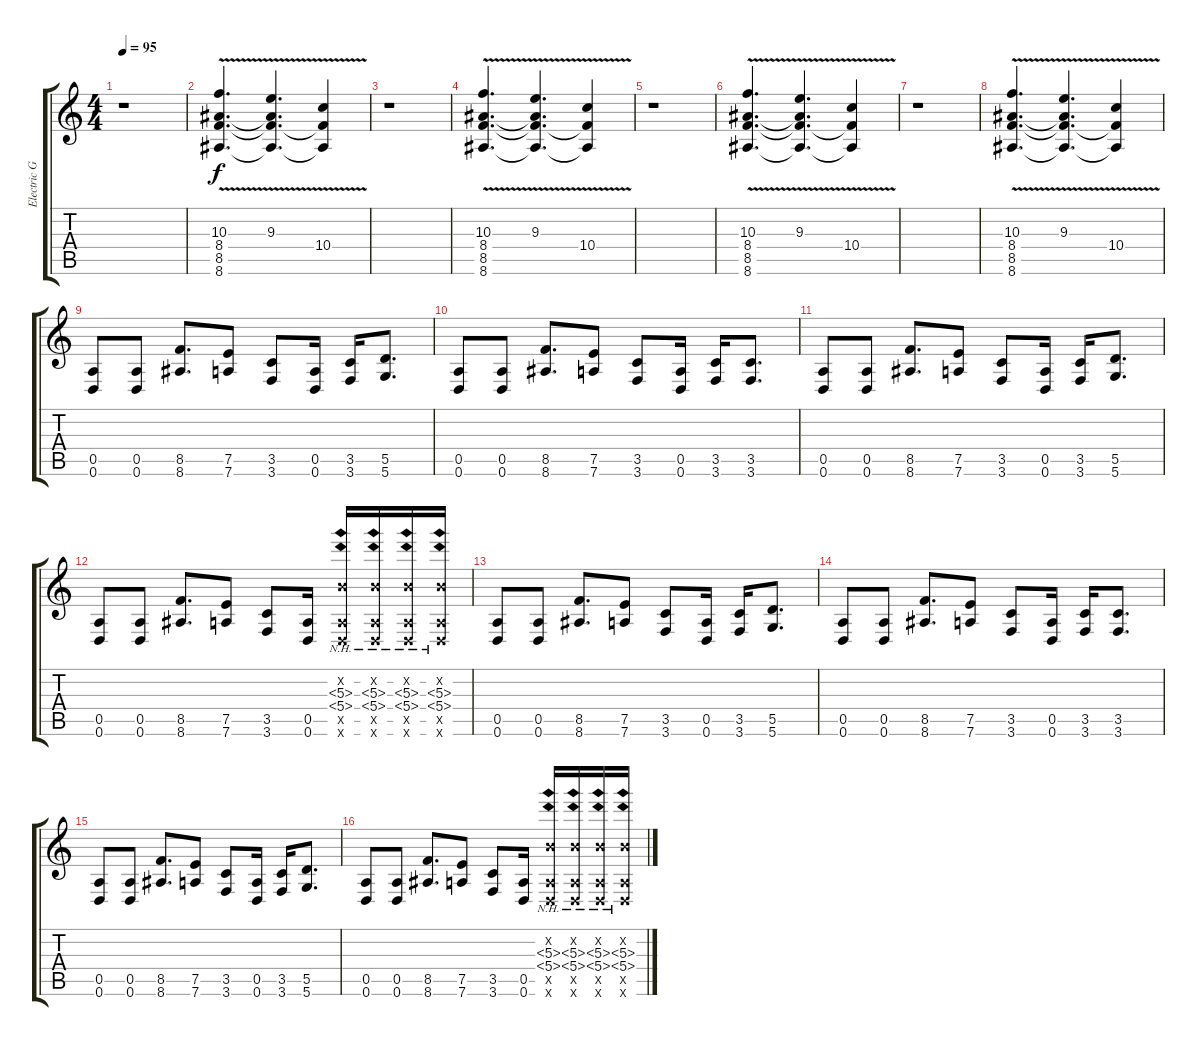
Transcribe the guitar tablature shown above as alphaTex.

\track ("Electric Guitar" "Electric G") {instrument distortionguitar}
\staff {score tabs}
\tuning (E4 B3 G3 D3 A2 D2) {hide}
\ts (4 4)
\tempo 95
\clef g2
\ks c
r.1{dy f instrument distortionguitar} |
(10.3{v} 8.4 8.5 8.6).4{d} (9.3{v} 8.4{t} 8.5{t} 8.6{t}).4{d} (10.4{v} 8.5{t} 8.6{t}).4 |
r.1 |
(10.3{v} 8.4 8.5 8.6).4{d} (9.3{v} 8.4{t} 8.5{t} 8.6{t}).4{d} (10.4{v} 8.5{t} 8.6{t}).4 |
r.1 |
(10.3{v} 8.4 8.5 8.6).4{d} (9.3{v} 8.4{t} 8.5{t} 8.6{t}).4{d} (10.4{v} 8.5{t} 8.6{t}).4 |
r.1 |
(10.3{v} 8.4 8.5 8.6).4{d} (9.3{v} 8.4{t} 8.5{t} 8.6{t}).4{d} (10.4{v} 8.5{t} 8.6{t}).4 |
(0.5 0.6).8 (0.5 0.6).8 (8.5 8.6).8{d} (7.5 7.6).8 (3.5 3.6).8 (0.5 0.6).16 (3.5 3.6).16 (5.5 5.6).8{d} |
(0.5 0.6).8 (0.5 0.6).8 (8.5 8.6).8{d} (7.5 7.6).8 (3.5 3.6).8 (0.5 0.6).16 (3.5 3.6).16 (3.5 3.6).8{d} |
(0.5 0.6).8 (0.5 0.6).8 (8.5 8.6).8{d} (7.5 7.6).8 (3.5 3.6).8 (0.5 0.6).16 (3.5 3.6).16 (5.5 5.6).8{d} |
(0.5 0.6).8 (0.5 0.6).8 (8.5 8.6).8{d} (7.5 7.6).8 (3.5 3.6).8 (0.5 0.6).16 (0.2{x} 5.3{nh} 5.4{nh} 0.5{x} 0.6{x}).16 (0.2{x} 5.3{nh} 5.4{nh} 0.5{x} 0.6{x}).16 (0.2{x} 5.3{nh} 5.4{nh} 0.5{x} 0.6{x}).16 (0.2{x} 5.3{nh} 5.4{nh} 0.5{x} 0.6{x}).16 |
(0.5 0.6).8 (0.5 0.6).8 (8.5 8.6).8{d} (7.5 7.6).8 (3.5 3.6).8 (0.5 0.6).16 (3.5 3.6).16 (5.5 5.6).8{d} |
(0.5 0.6).8 (0.5 0.6).8 (8.5 8.6).8{d} (7.5 7.6).8 (3.5 3.6).8 (0.5 0.6).16 (3.5 3.6).16 (3.5 3.6).8{d} |
(0.5 0.6).8 (0.5 0.6).8 (8.5 8.6).8{d} (7.5 7.6).8 (3.5 3.6).8 (0.5 0.6).16 (3.5 3.6).16 (5.5 5.6).8{d} |
(0.5 0.6).8 (0.5 0.6).8 (8.5 8.6).8{d} (7.5 7.6).8 (3.5 3.6).8 (0.5 0.6).16 (0.2{x} 5.3{nh} 5.4{nh} 0.5{x} 0.6{x}).16 (0.2{x} 5.3{nh} 5.4{nh} 0.5{x} 0.6{x}).16 (0.2{x} 5.3{nh} 5.4{nh} 0.5{x} 0.6{x}).16 (0.2{x} 5.3{nh} 5.4{nh} 0.5{x} 0.6{x}).16
